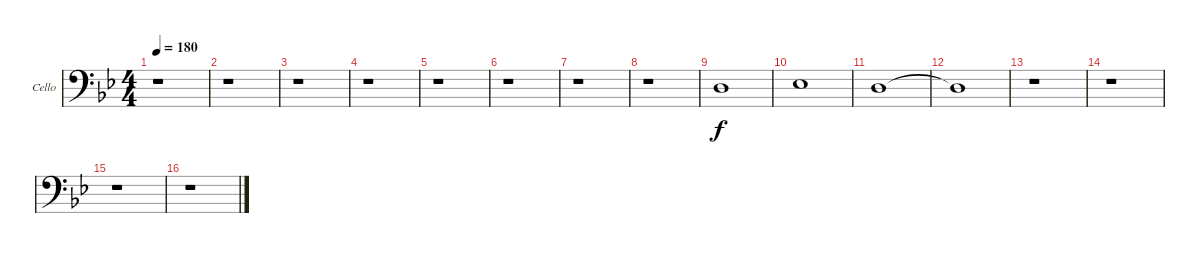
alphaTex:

\defaultSystemsLayout 4
\bracketExtendMode groupsimilarinstruments
\firstSystemTrackNameOrientation horizontal
\otherSystemsTrackNameOrientation horizontal
\track ("Cello" "Cello") {instrument cello}
\staff {score}
\tuning (A3 D3 G2 C2)
\ts (4 4)
\tempo 180
\clef f4
\scale
0.333333
\ks bb
r.1{dy f} |
\scale
0.333333 r.1 |
\scale
0.333333 r.1 |
\scale
0.333333 r.1 |
\scale
0.333333 r.1 |
\scale
0.333333 r.1 |
\scale
0.333333 r.1 |
\scale
0.333333 r.1 |
\scale
0.333333 0.2.1 |
\scale
0.333333 1.2.1 |
\scale
0.333333 0.2.1 |
\scale
0.333333 0.2{t}.1 |
\scale
0.333333 r.1 |
\scale
0.333333 r.1 |
\scale
0.333333 r.1 |
\scale
0.333333 r.1
